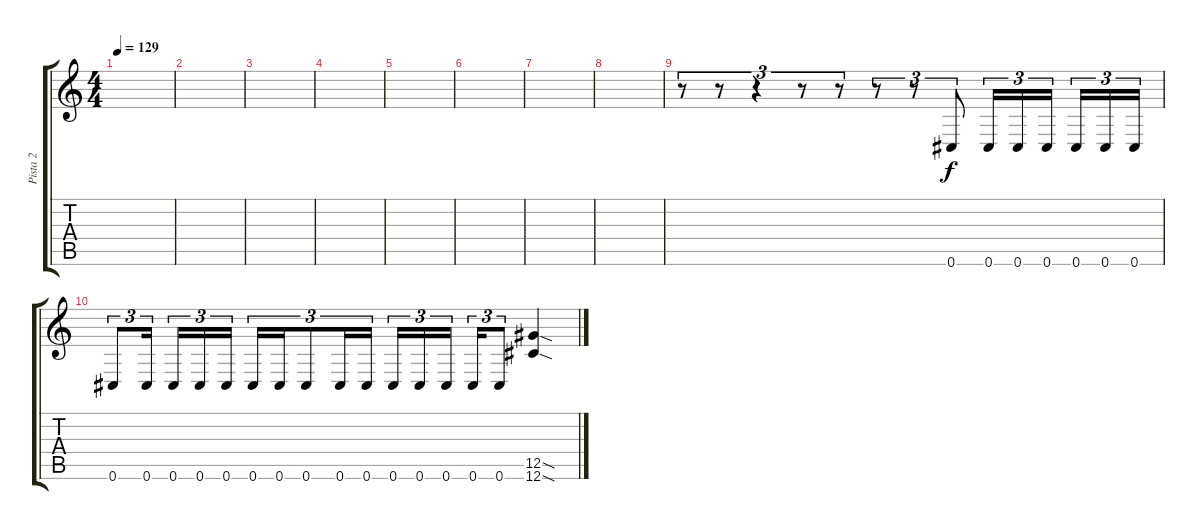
\track ("Pista 2" "Pista 2") {instrument distortionguitar}
\staff {score tabs}
\tuning (Eb4 Bb3 Gb3 Db3 Ab2 Db2) {hide}
\ts (4 4)
\tempo 129
\clef g2
\ks c
|
|
|
|
|
|
|
|
r.8{tu (3 2)} r.8{tu (3 2)} r.4{tu (3 2)} r.8{tu (3 2)} r.8{tu (3 2)} r.8{tu (3 2)} r.8{tu (3 2)} 0.6.8{tu (3 2)} 0.6.16{tu (3 2)} 0.6.16{tu (3 2)} 0.6.16{tu (3 2) beam splitsecondary} 0.6.16{tu (3 2)} 0.6.16{tu (3 2)} 0.6.16{tu (3 2)} |
0.6.8{tu (3 2)} 0.6.16{tu (3 2) beam splitsecondary} 0.6.16{tu (3 2)} 0.6.16{tu (3 2)} 0.6.16{tu (3 2)} 0.6.16{tu (3 2)} 0.6.16{tu (3 2)} 0.6.8{tu (3 2)} 0.6.16{tu (3 2)} 0.6.16{tu (3 2)} 0.6.16{tu (3 2)} 0.6.16{tu (3 2)} 0.6.16{tu (3 2) beam splitsecondary} 0.6.16{tu (3 2)} 0.6.8{tu (3 2)} (12.5{sod} 12.6{sod}).4
